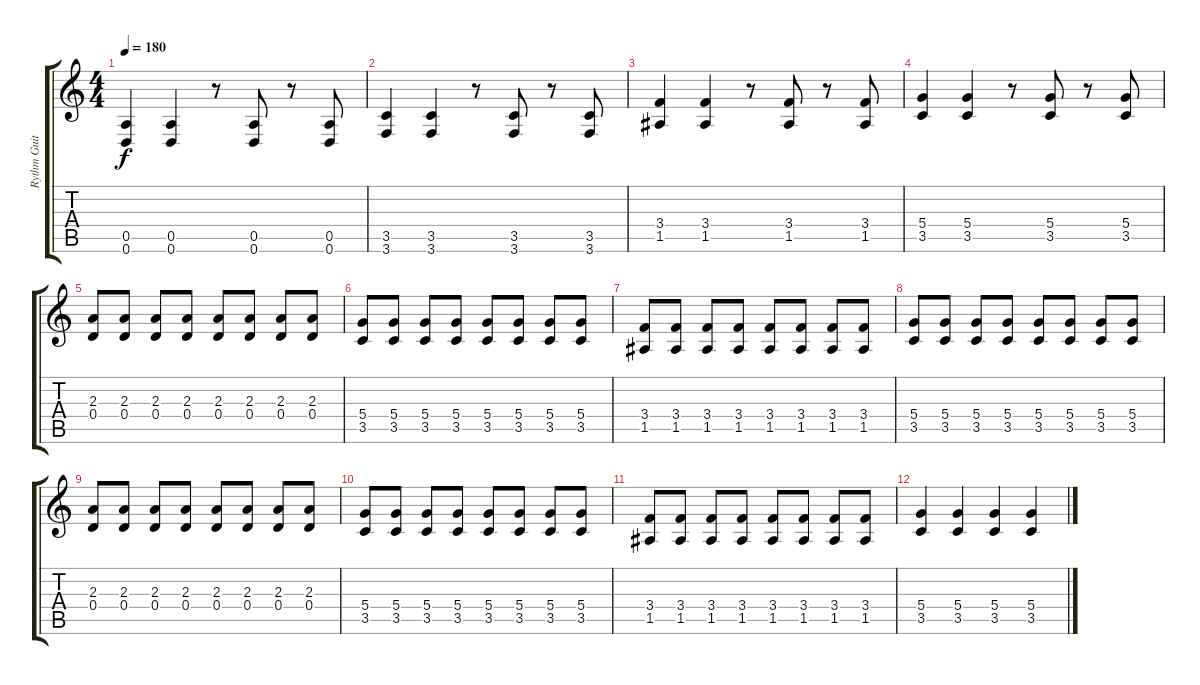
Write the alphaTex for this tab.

\track ("Rythm Guitar" "Rythm Guit") {instrument distortionguitar}
\staff {score tabs}
\tuning (E4 B3 G3 D3 A2 D2) {hide}
\ts (4 4)
\tempo 180
\clef g2
\ks c
(0.5 0.6).4{dy f} (0.5 0.6).4 r.8 (0.5 0.6).8 r.8 (0.5 0.6).8 |
(3.5 3.6).4 (3.5 3.6).4 r.8 (3.5 3.6).8 r.8 (3.5 3.6).8 |
(3.4 1.5).4 (3.4 1.5).4 r.8 (3.4 1.5).8 r.8 (3.4 1.5).8 |
(5.4 3.5).4 (5.4 3.5).4 r.8 (5.4 3.5).8 r.8 (5.4 3.5).8 |
(2.3 0.4).8 (2.3 0.4).8 (2.3 0.4).8 (2.3 0.4).8 (2.3 0.4).8 (2.3 0.4).8 (2.3 0.4).8 (2.3 0.4).8 |
(5.4 3.5).8 (5.4 3.5).8 (5.4 3.5).8 (5.4 3.5).8 (5.4 3.5).8 (5.4 3.5).8 (5.4 3.5).8 (5.4 3.5).8 |
(3.4 1.5).8 (3.4 1.5).8 (3.4 1.5).8 (3.4 1.5).8 (3.4 1.5).8 (3.4 1.5).8 (3.4 1.5).8 (3.4 1.5).8 |
(5.4 3.5).8 (5.4 3.5).8 (5.4 3.5).8 (5.4 3.5).8 (5.4 3.5).8 (5.4 3.5).8 (5.4 3.5).8 (5.4 3.5).8 |
(2.3 0.4).8 (2.3 0.4).8 (2.3 0.4).8 (2.3 0.4).8 (2.3 0.4).8 (2.3 0.4).8 (2.3 0.4).8 (2.3 0.4).8 |
(5.4 3.5).8 (5.4 3.5).8 (5.4 3.5).8 (5.4 3.5).8 (5.4 3.5).8 (5.4 3.5).8 (5.4 3.5).8 (5.4 3.5).8 |
(3.4 1.5).8 (3.4 1.5).8 (3.4 1.5).8 (3.4 1.5).8 (3.4 1.5).8 (3.4 1.5).8 (3.4 1.5).8 (3.4 1.5).8 |
(5.4 3.5).4 (5.4 3.5).4 (5.4 3.5).4 (5.4 3.5).4
